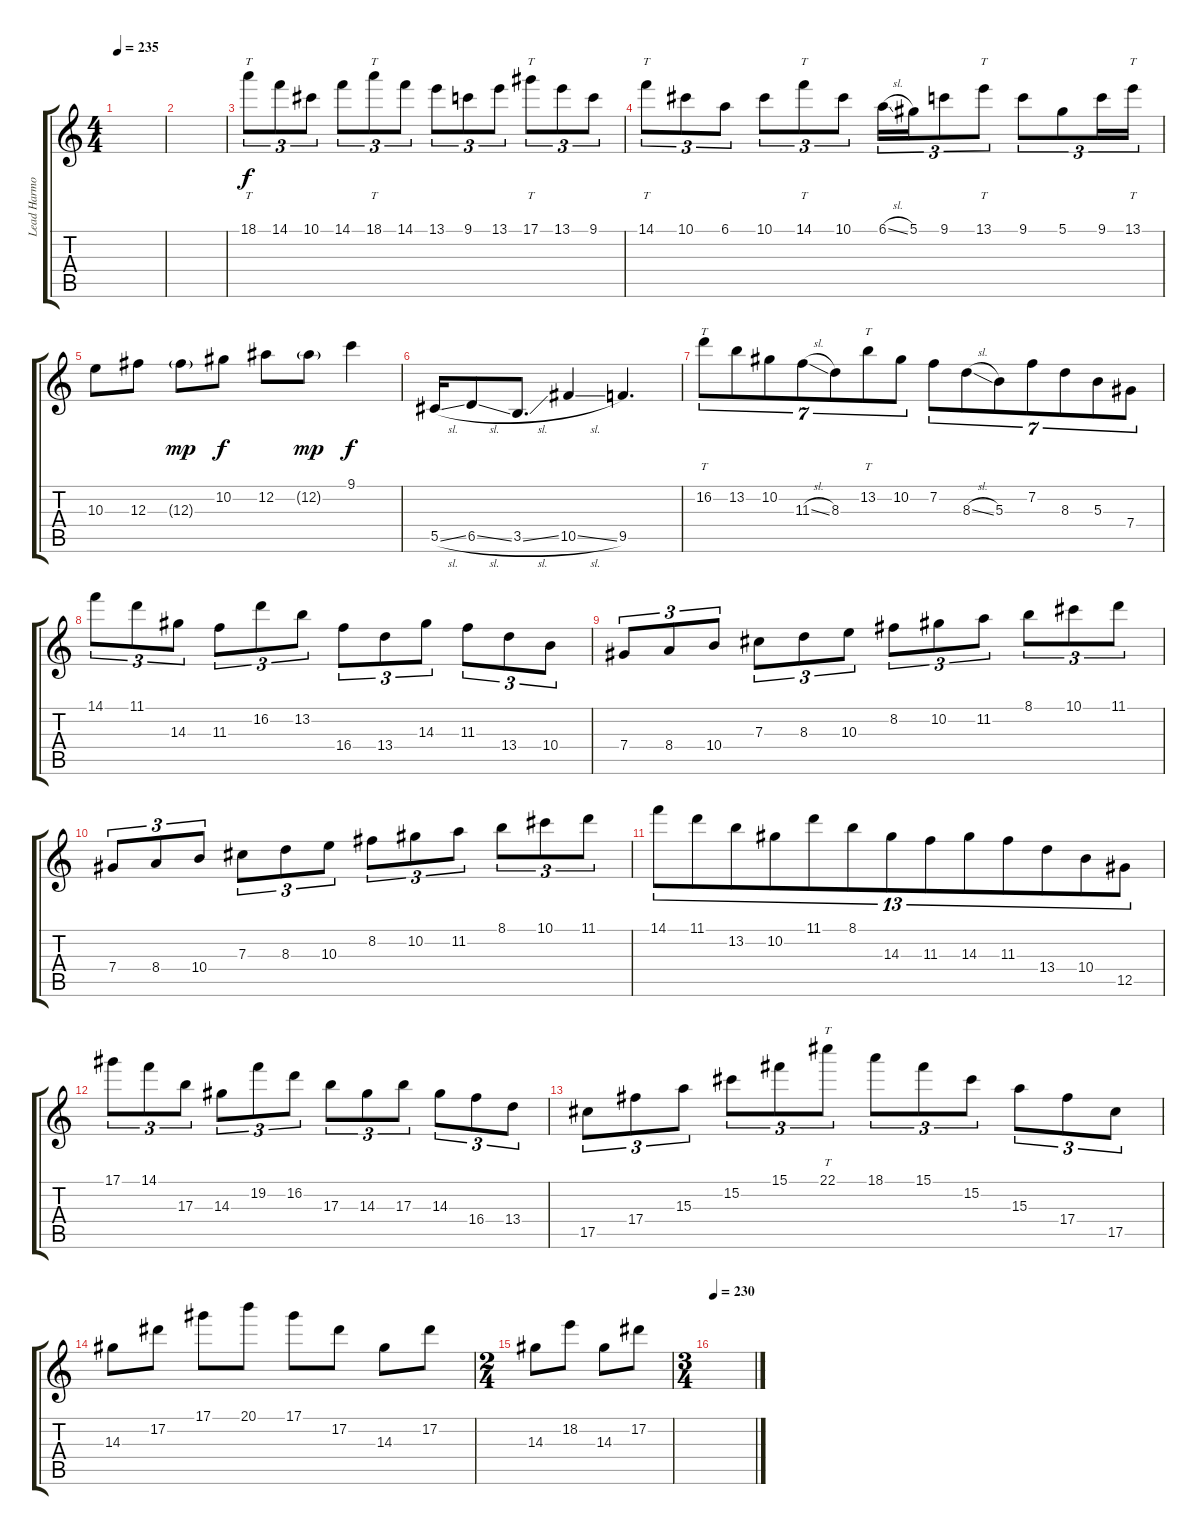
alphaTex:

\track ("Lead Harmony" "Lead Harmo") {instrument overdrivenguitar}
\staff {score tabs}
\tuning (Eb4 Bb3 Gb3 Db3 Ab2 Db2) {hide}
\ts (4 4)
\tempo 235
\clef g2
\ks c
|
|
18.1.8{tt tu (3 2)} 14.1.8{tu (3 2)} 10.1.8{tu (3 2)} 14.1.8{tu (3 2)} 18.1.8{tt tu (3 2)} 14.1.8{tu (3 2)} 13.1.8{tu (3 2)} 9.1.8{tu (3 2)} 13.1.8{tu (3 2)} 17.1.8{tt tu (3 2)} 13.1.8{tu (3 2)} 9.1.8{tu (3 2)} |
14.1.8{tt tu (3 2)} 10.1.8{tu (3 2)} 6.1.8{tu (3 2)} 10.1.8{tu (3 2)} 14.1.8{tt tu (3 2)} 10.1.8{tu (3 2)} 6.1{sl}.16{tu (3 2)} 5.1.16{tu (3 2)} 9.1.8{tu (3 2)} 13.1.8{tt tu (3 2)} 9.1.8{tu (3 2)} 5.1.8{tu (3 2)} 9.1.16{tu (3 2)} 13.1.16{tt tu (3 2)} |
10.3.8 12.3.8 12.3{g}.8{dy mp} 10.2.8{dy f} 12.2.8 12.2{g}.8{dy mp} 9.1.4{dy f} |
5.5{sl}.16 6.5{sl}.8 3.5{sl}.8{d} 10.5{sl}.4 9.5.4{d} |
16.2.8{tt tu (7 4)} 13.2.8{tu (7 4)} 10.2.8{tu (7 4)} 11.3{sl}.8{tu (7 4)} 8.3.8{tu (7 4)} 13.2.8{tt tu (7 4)} 10.2.8{tu (7 4)} 7.2.8{tu (7 4)} 8.3{sl}.8{tu (7 4)} 5.3.8{tu (7 4)} 7.2.8{tu (7 4)} 8.3.8{tu (7 4)} 5.3.8{tu (7 4)} 7.4.8{tu (7 4)} |
14.1.8{tu (3 2)} 11.1.8{tu (3 2)} 14.3.8{tu (3 2)} 11.3.8{tu (3 2)} 16.2.8{tu (3 2)} 13.2.8{tu (3 2)} 16.4.8{tu (3 2)} 13.4.8{tu (3 2)} 14.3.8{tu (3 2)} 11.3.8{tu (3 2)} 13.4.8{tu (3 2)} 10.4.8{tu (3 2)} |
7.4.8{tu (3 2)} 8.4.8{tu (3 2)} 10.4.8{tu (3 2)} 7.3.8{tu (3 2)} 8.3.8{tu (3 2)} 10.3.8{tu (3 2)} 8.2.8{tu (3 2)} 10.2.8{tu (3 2)} 11.2.8{tu (3 2)} 8.1.8{tu (3 2)} 10.1.8{tu (3 2)} 11.1.8{tu (3 2)} |
7.4.8{tu (3 2)} 8.4.8{tu (3 2)} 10.4.8{tu (3 2)} 7.3.8{tu (3 2)} 8.3.8{tu (3 2)} 10.3.8{tu (3 2)} 8.2.8{tu (3 2)} 10.2.8{tu (3 2)} 11.2.8{tu (3 2)} 8.1.8{tu (3 2)} 10.1.8{tu (3 2)} 11.1.8{tu (3 2)} |
14.1.8{tu (13 8)} 11.1.8{tu (13 8)} 13.2.8{tu (13 8)} 10.2.8{tu (13 8)} 11.1.8{tu (13 8)} 8.1.8{tu (13 8)} 14.3.8{tu (13 8)} 11.3.8{tu (13 8)} 14.3.8{tu (13 8)} 11.3.8{tu (13 8)} 13.4.8{tu (13 8)} 10.4.8{tu (13 8)} 12.5.8{tu (13 8)} |
17.1.8{tu (3 2)} 14.1.8{tu (3 2)} 17.3.8{tu (3 2)} 14.3.8{tu (3 2)} 19.2.8{tu (3 2)} 16.2.8{tu (3 2)} 17.3.8{tu (3 2)} 14.3.8{tu (3 2)} 17.3.8{tu (3 2)} 14.3.8{tu (3 2)} 16.4.8{tu (3 2)} 13.4.8{tu (3 2)} |
17.5.8{tu (3 2)} 17.4.8{tu (3 2)} 15.3.8{tu (3 2)} 15.2.8{tu (3 2)} 15.1.8{tu (3 2)} 22.1.8{tt tu (3 2)} 18.1.8{tu (3 2)} 15.1.8{tu (3 2)} 15.2.8{tu (3 2)} 15.3.8{tu (3 2)} 17.4.8{tu (3 2)} 17.5.8{tu (3 2)} |
14.3.8 17.2.8 17.1.8 20.1.8 17.1.8 17.2.8 14.3.8 17.2.8 |
\ts (2 4)
14.3.8 18.2.8 14.3.8 17.2.8 |
\ts (3 4)
\tempo 230
